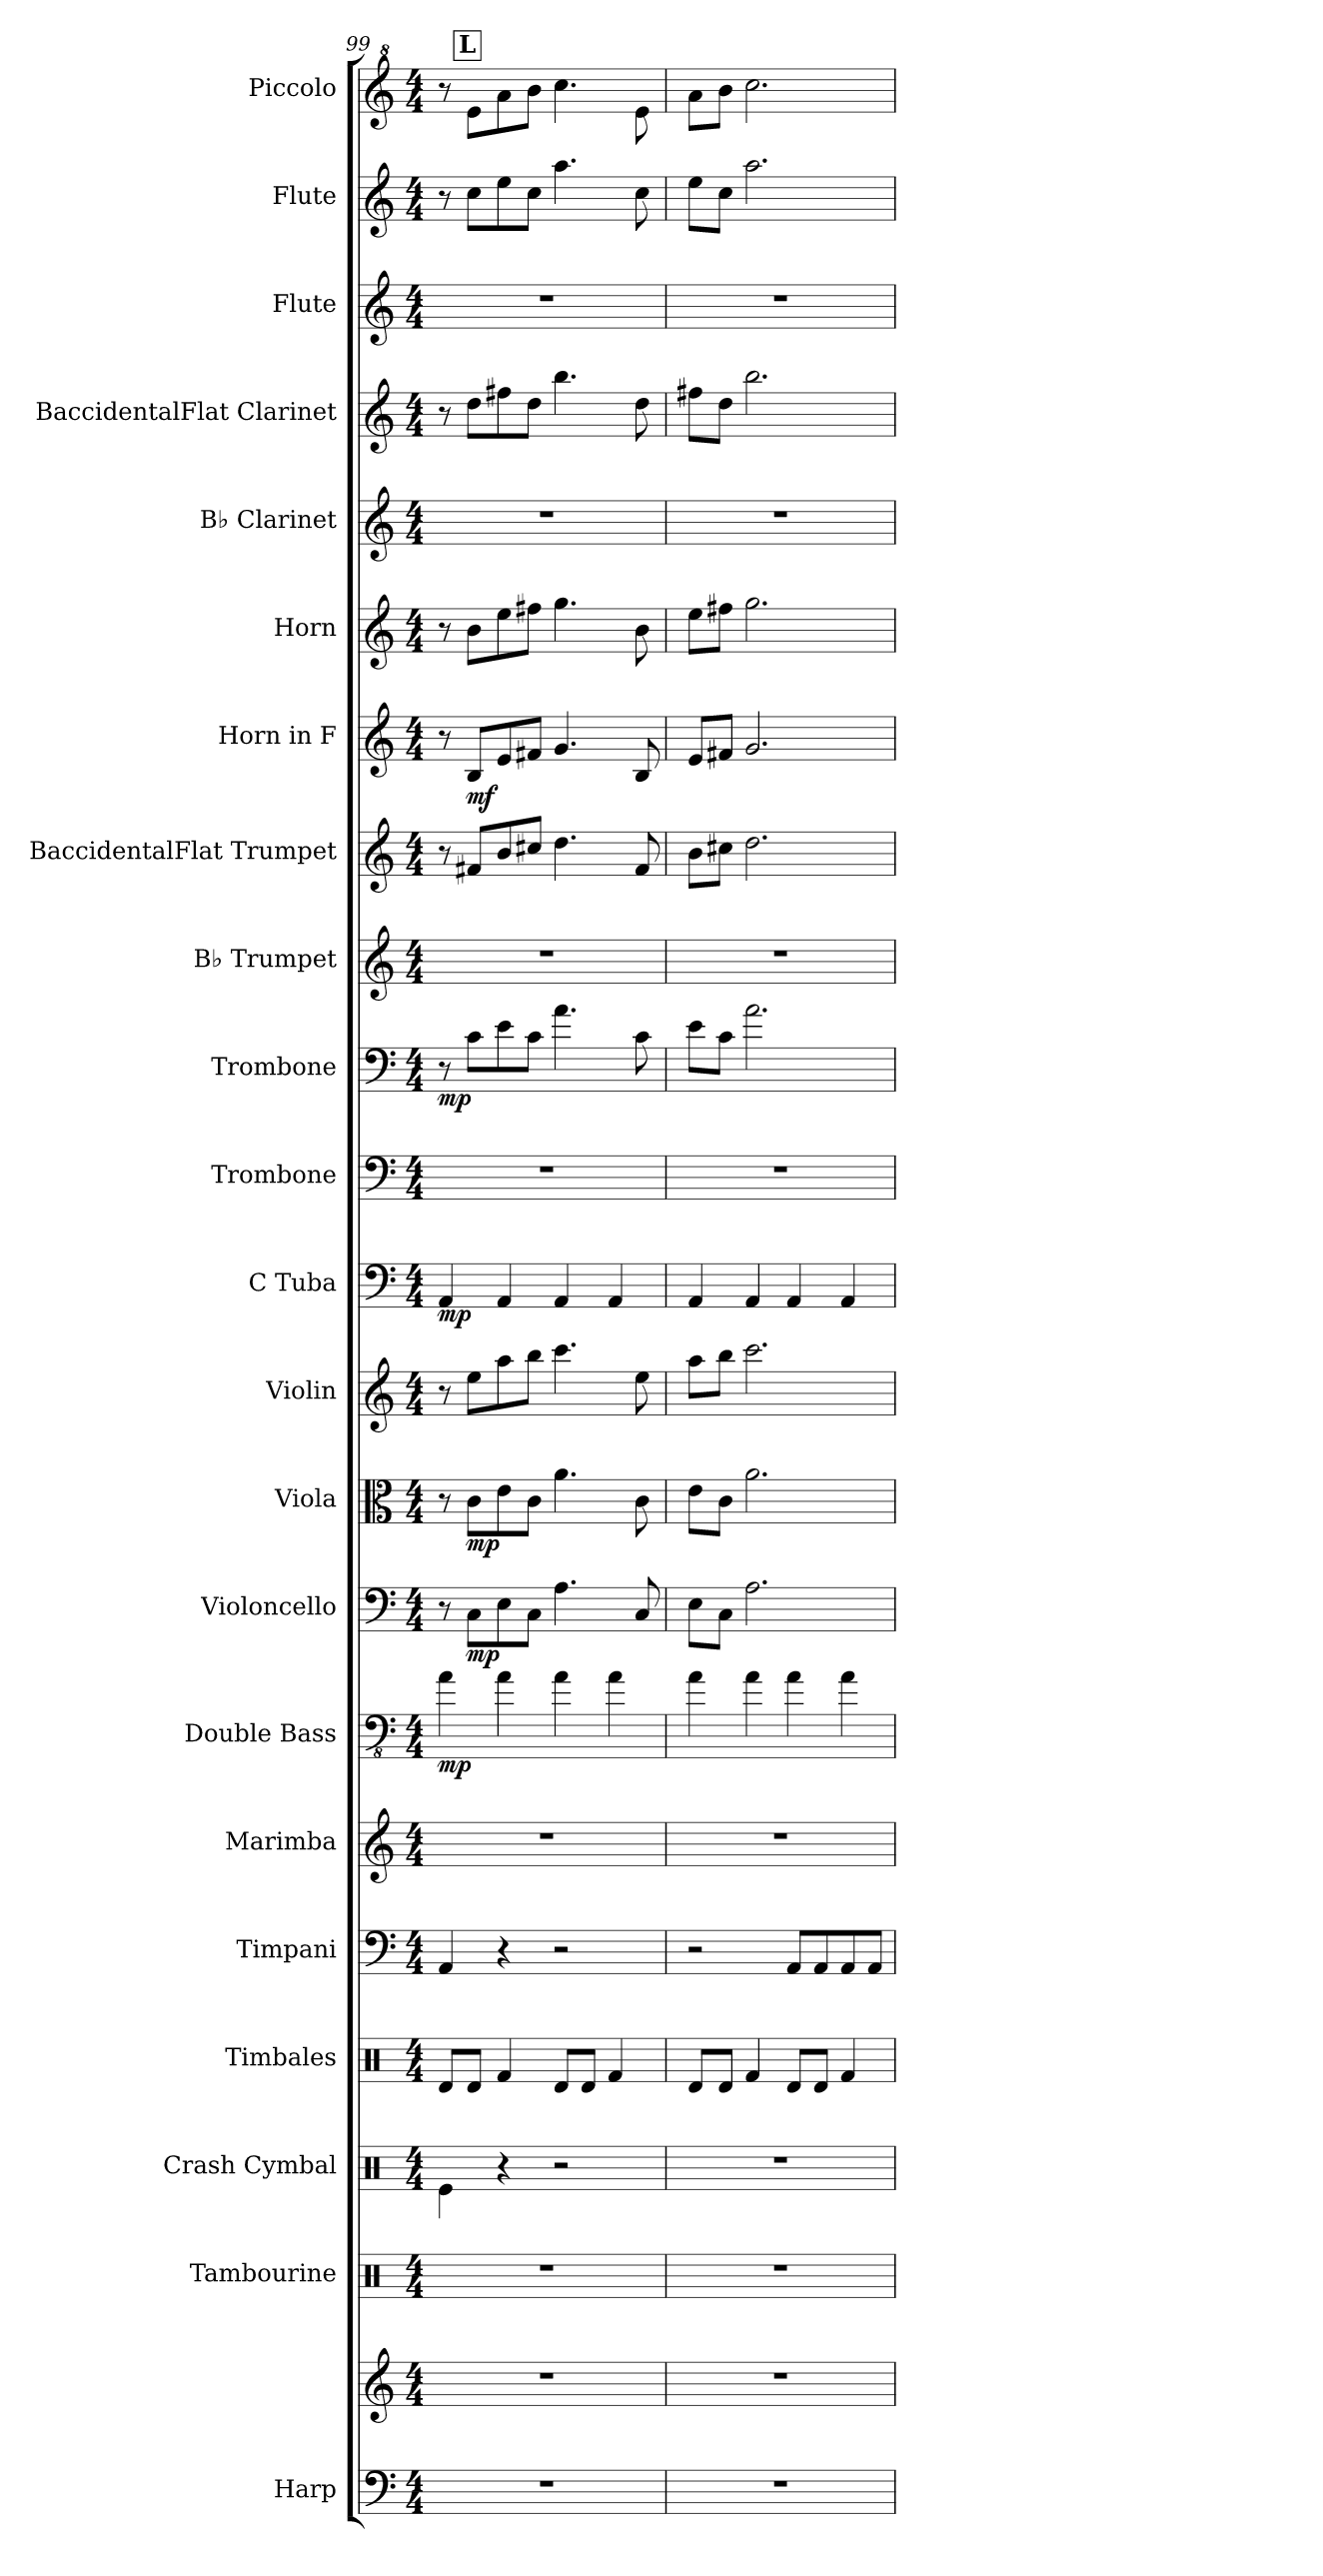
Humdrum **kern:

**kern	**kern	**kern	**kern	**kern	**kern	**kern	**kern	**dynam	**kern	**dynam	**kern	**dynam	**kern	**dynam	**kern	**dynam	**kern	**kern	**dynam	**kern	**kern	**dynam	**kern	**dynam	**kern	**dynam	**kern	**kern	**kern	**kern	**kern
*part22	*part22	*part21	*part20	*part19	*part18	*part17	*part16	*part16	*part15	*part15	*part14	*part14	*part13	*part13	*part12	*part12	*part11	*part10	*part10	*part9	*part8	*part8	*part7	*part7	*part6	*part6	*part5	*part4	*part3	*part2	*part1
*staff23	*staff22	*staff21	*staff20	*staff19	*staff18	*staff17	*staff16	*staff16	*staff15	*staff15	*staff14	*staff14	*staff13	*staff13	*staff12	*staff12	*staff11	*staff10	*staff10	*staff9	*staff8	*staff8	*staff7	*staff7	*staff6	*staff6	*staff5	*staff4	*staff3	*staff2	*staff1
*I"Harp	*	*I"Tambourine	*I"Crash Cymbal	*I"Timbales	*I"Timpani	*I"Marimba	*I"Double Bass	*	*I"Violoncello	*	*I"Viola	*	*I"Violin	*	*I"C Tuba	*	*I"Trombone	*I"Trombone	*	*I"B♭ Trumpet	*I"BaccidentalFlat Trumpet	*	*I"Horn in F	*	*I"Horn	*	*I"B♭ Clarinet	*I"BaccidentalFlat Clarinet	*I"Flute	*I"Flute	*I"Piccolo
*I'Hrp.	*	*I'Tamb.	*I'Cr. Cym.	*I'Timb.	*I'Timp.	*I'Mrm.	*	*	*I'Vlc.	*	*I'Vla.	*	*I'Vln.	*	*I'C Tu.	*	*I'Tbn.	*I'Trb.	*	*I'B♭ Tpt.	*I'BaccidentalFlat Tpt.	*	*	*	*I'Hn.	*	*I'B♭ Cl.	*I'BaccidentalFlat Cl.	*I'Fl.	*I'Fl.	*I'Picc.
*clefF4	*clefG2	*clefX	*clefX	*clefX	*clefF4	*clefG2	*clefFv4	*	*clefF4	*	*clefC3	*	*clefG2	*	*clefF4	*	*clefF4	*clefF4	*	*clefG2	*clefG2	*	*clefG2	*	*clefG2	*	*clefG2	*clefG2	*clefG2	*clefG2	*clefG^2
*	*	*	*	*	*	*	*ITrd7c12	*	*	*	*	*	*	*	*	*	*	*	*	*ITrd1c2	*ITrd1c2	*	*ITrd4c7	*	*ITrd4c7	*	*ITrd1c2	*ITrd1c2	*	*	*ITrd-7c-12
*k[]	*k[]	*k[]	*k[]	*k[]	*k[]	*k[]	*k[]	*	*k[]	*	*k[]	*	*k[]	*	*k[]	*	*k[]	*k[]	*	*k[b-e-]	*k[b-e-]	*	*k[b-]	*	*k[b-]	*	*k[b-e-]	*k[b-e-]	*k[]	*k[]	*k[]
*M4/4	*M4/4	*M4/4	*M4/4	*M4/4	*M4/4	*M4/4	*M4/4	*	*M4/4	*	*M4/4	*	*M4/4	*	*M4/4	*	*M4/4	*M4/4	*	*M4/4	*M4/4	*	*M4/4	*	*M4/4	*	*M4/4	*M4/4	*M4/4	*M4/4	*M4/4
!!LO:REH:place=s1:a:B:fs=14:t=L:qo=0.5
=99	=99	=99	=99	=99	=99	=99	=99	=99	=99	=99	=99	=99	=99	=99	=99	=99	=99	=99	=99	=99	=99	=99	=99	=99	=99	=99	=99	=99	=99	=99	=99
!	!	!	!	!	!	!	!	!LO:DY:b	!	!	!	!	!	!	!	!LO:DY:b	!	!	!LO:DY:b	!	!	!	!	!LO:DY:b	!	!	!	!	!	!	!
1r	1r	1r	4Re\	8Rd/L	4AA/	1r	4AA\	mp	8r	.	8r	.	8r	.	4AA/	mp	1r	8r	mp	1r	8r	.	8r	other-dynamics	8r	.	1r	8r	1r	8r	8r
!	!	!	!	!	!	!	!	!	!	!LO:DY:b	!	!LO:DY:b	!	!LO:DY:b	!	!	!	!	!	!	!	!	!	!	!	!	!	!	!	!	!
!	!	!	!	!	!	!	!	!	!	!	!	!	!	!LO:DY:n=1:b	!	!	!	!	!LO:DY:b	!	!	!LO:DY:b	!	!	!	!	!	!	!	!	!
!	!	!	!	!	!	!	!	!	!	!	!	!	!	!	!	!	!	!	!	!	!	!LO:DY:n=1:b	!	!LO:DY:b	!	!LO:DY:b	!	!	!	!	!
!	!	!	!	!	!	!	!	!	!	!	!	!	!	!	!	!	!	!	!	!	!	!	!	!	!	!LO:DY:n=1:b	!	!	!	!	!
.	.	.	.	8Rd/J	.	.	.	.	8C\L	mp	8c\L	mp	8ee\L	other-dynamics f	.	.	.	8c\L	other-dynamics	.	8en/L	other-dynamics mf	8E/L	mf	8e\L	other-dynamics fff	.	8cc\L	.	8cc\L	8eee\L
.	.	.	4r	4Rf/	4r	.	4AA\	.	8E\	.	8e\	.	8aa\	.	4AA/	.	.	8e\	.	.	8a/	.	8A/	.	8a\	.	.	8een\	.	8ee\	8aaa\
.	.	.	.	.	.	.	.	.	8C\J	.	8c\J	.	8bb\J	.	.	.	.	8c\J	.	.	8bn/J	.	8Bn/J	.	8bn\J	.	.	8cc\J	.	8cc\J	8bbb\J
.	.	.	2r	8Rd/L	2r	.	4AA\	.	4.A\	.	4.a\	.	4.ccc\	.	4AA/	.	.	4.a\	.	.	4.cc\	.	4.c/	.	4.cc\	.	.	4.aa\	.	4.aa\	4.cccc\
.	.	.	.	8Rd/J	.	.	.	.	.	.	.	.	.	.	.	.	.	.	.	.	.	.	.	.	.	.	.	.	.	.	.
.	.	.	.	4Rf/	.	.	4AA\	.	.	.	.	.	.	.	4AA/	.	.	.	.	.	.	.	.	.	.	.	.	.	.	.	.
.	.	.	.	.	.	.	.	.	8C/	.	8c\	.	8ee\	.	.	.	.	8c\	.	.	8e/	.	8E/	.	8e\	.	.	8cc\	.	8cc\	8eee\
=100	=100	=100	=100	=100	=100	=100	=100	=100	=100	=100	=100	=100	=100	=100	=100	=100	=100	=100	=100	=100	=100	=100	=100	=100	=100	=100	=100	=100	=100	=100	=100
1r	1r	1r	1r	8Rd/L	2r	1r	4AA\	.	8E\L	.	8e\L	.	8aa\L	.	4AA/	.	1r	8e\L	.	1r	8a\L	.	8A/L	.	8a\L	.	1r	8een\L	1r	8ee\L	8aaa\L
.	.	.	.	8Rd/J	.	.	.	.	8C\J	.	8c\J	.	8bb\J	.	.	.	.	8c\J	.	.	8bn\J	.	8Bn/J	.	8bn\J	.	.	8cc\J	.	8cc\J	8bbb\J
.	.	.	.	4Rf/	.	.	4AA\	.	2.A\	.	2.a\	.	2.ccc\	.	4AA/	.	.	2.a\	.	.	2.cc\	.	2.c/	.	2.cc\	.	.	2.aa\	.	2.aa\	2.cccc\
.	.	.	.	8Rd/L	8AA/L	.	4AA\	.	.	.	.	.	.	.	4AA/	.	.	.	.	.	.	.	.	.	.	.	.	.	.	.	.
.	.	.	.	8Rd/J	8AA/	.	.	.	.	.	.	.	.	.	.	.	.	.	.	.	.	.	.	.	.	.	.	.	.	.	.
.	.	.	.	4Rf/	8AA/	.	4AA\	.	.	.	.	.	.	.	4AA/	.	.	.	.	.	.	.	.	.	.	.	.	.	.	.	.
.	.	.	.	.	8AA/J	.	.	.	.	.	.	.	.	.	.	.	.	.	.	.	.	.	.	.	.	.	.	.	.	.	.
=	=	=	=	=	=	=	=	=	=	=	=	=	=	=	=	=	=	=	=	=	=	=	=	=	=	=	=	=	=	=	=
*-	*-	*-	*-	*-	*-	*-	*-	*-	*-	*-	*-	*-	*-	*-	*-	*-	*-	*-	*-	*-	*-	*-	*-	*-	*-	*-	*-	*-	*-	*-	*-
